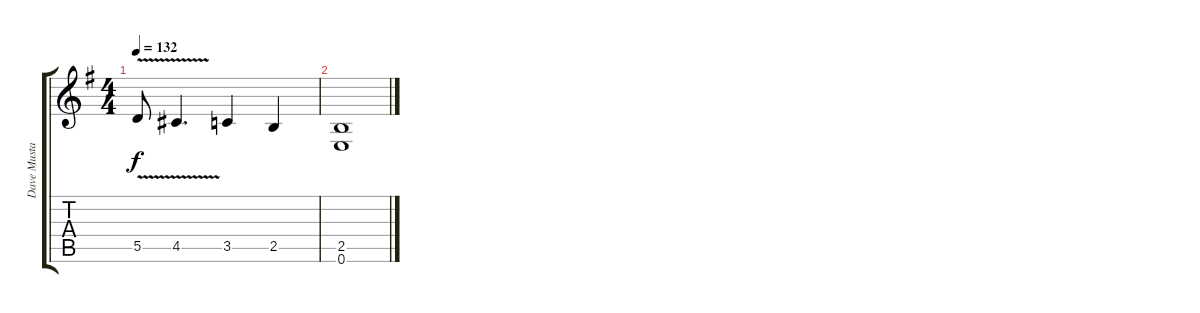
\track ("Dave Mustaine" "Dave Musta") {instrument overdrivenguitar}
\staff {score tabs}
\tuning (E4 B3 G3 D3 A2 E2) {hide}
\ts (4 4)
\tempo 132
\clef g2
\ks g
5.5{v t}.8{dy f} 4.5{v}.4{d} 3.5.4 2.5.4 |
(2.5 0.6).1
